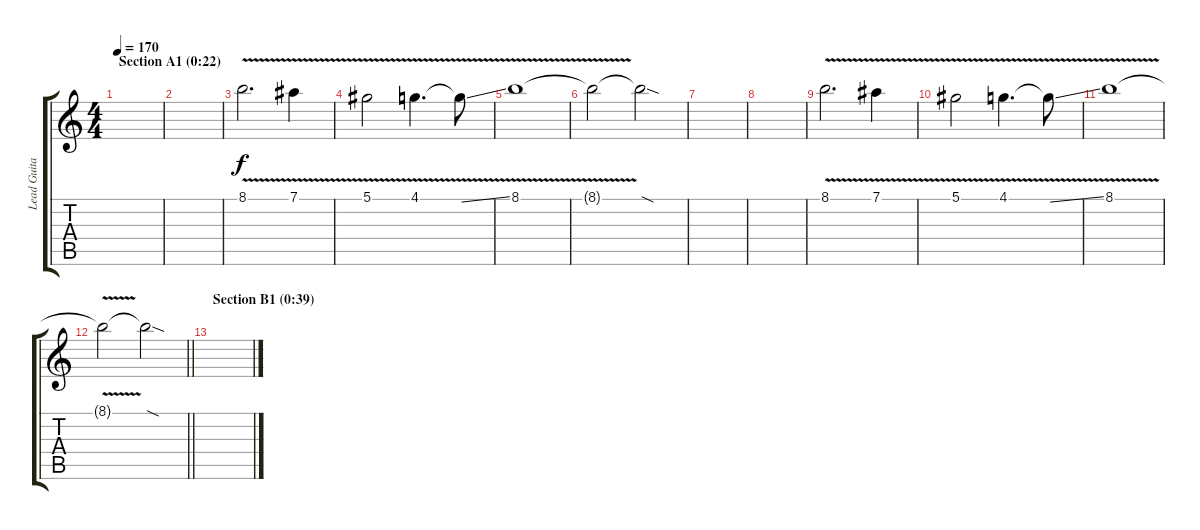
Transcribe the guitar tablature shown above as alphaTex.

\track ("Lead Guitar 2" "Lead Guita") {instrument distortionguitar}
\staff {score tabs}
\tuning (Eb4 Bb3 Gb3 Db3 Ab2 Eb2) {hide}
\ts (4 4)
\section ("" "Section A1 (0:22)")
\tempo 170
\clef g2
\ks c
|
|
8.1{v}.2{d balance 12} 7.1{v}.4 |
5.1{v}.2 4.1{v}.4{d} 4.1{ss t}.8 |
8.1{v}.1 |
8.1{t}.2 8.1{sod t}.2 |
|
|
8.1{v}.2{d} 7.1{v}.4 |
5.1{v}.2 4.1{v}.4{d} 4.1{ss t}.8 |
8.1{v}.1 |
\barLineRight lightlight
8.1{t}.2 8.1{sod t}.2 |
\section ("" "Section B1 (0:39)")
